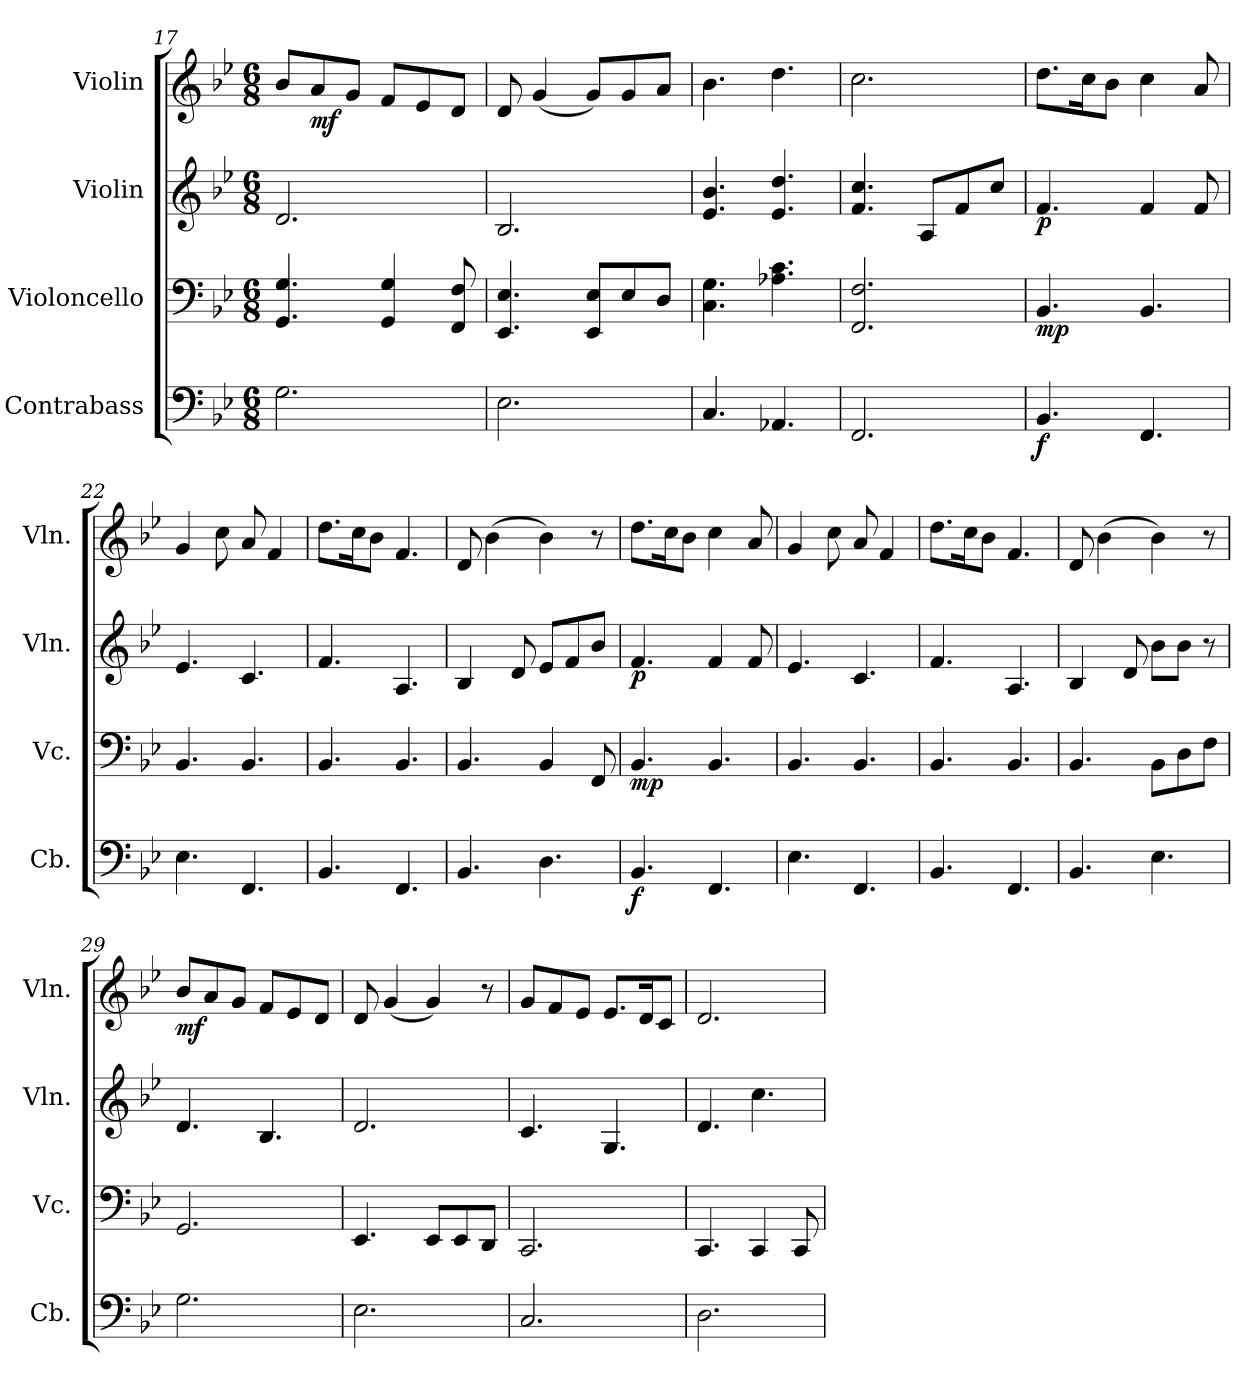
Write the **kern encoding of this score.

**kern	**dynam	**kern	**dynam	**kern	**dynam	**kern	**dynam
*part4	*part4	*part3	*part3	*part2	*part2	*part1	*part1
*staff4	*staff4	*staff3	*staff3	*staff2	*staff2	*staff1	*staff1
*I"Contrabass	*	*I"Violoncello	*	*I"Violin	*	*I"Violin	*
*I'Cb.	*	*I'Vc.	*	*I'Vln.	*	*I'Vln.	*
*clefF4	*	*clefF4	*	*clefG2	*	*clefG2	*
*ITrd7c12	*	*	*	*	*	*	*
*k[b-e-]	*	*k[b-e-]	*	*k[b-e-]	*	*k[b-e-]	*
*M6/8	*	*M6/8	*	*M6/8	*	*M6/8	*
=17	=17	=17	=17	=17	=17	=17	=17
2.GG\	.	4.GG/ 4.G/	.	2.d/	.	8b-/L	.
!	!	!	!	!	!	!	!LO:DY:b
.	.	.	.	.	.	8a/	mf
.	.	.	.	.	.	8g/J	.
.	.	4GG/ 4G/	.	.	.	8f/L	.
.	.	.	.	.	.	8e-/	.
.	.	8FF/ 8F/	.	.	.	8d/J	.
=18	=18	=18	=18	=18	=18	=18	=18
2.EE-\	.	4.EE-/ 4.E-/	.	2.B-/	.	8d/	.
.	.	.	.	.	.	(<4g/	.
.	.	8EE-/ 8E-/L	.	.	.	8g/L)	.
.	.	8E-/	.	.	.	8g/	.
.	.	8D/J	.	.	.	8a/J	.
=19	=19	=19	=19	=19	=19	=19	=19
4.CC/	.	4.C\ 4.G\	.	4.e-/ 4.b-/	.	4.b-\	.
4.AAA-X/	.	4.A-X\ 4.c\	.	4.e-/ 4.dd/	.	4.dd\	.
=20	=20	=20	=20	=20	=20	=20	=20
2.FFF/	.	2.FF/ 2.F/	.	4.f/ 4.cc/	.	2.cc\	.
.	.	.	.	8A/L	.	.	.
.	.	.	.	8f/	.	.	.
.	.	.	.	8cc/J	.	.	.
=21	=21	=21	=21	=21	=21	=21	=21
!	!LO:DY:b	!	!LO:DY:b	!	!LO:DY:b	!	!
4.BBB-/	f	4.BB-/	mp	4.f/	p	8.dd\L	.
.	.	.	.	.	.	16cc\K	.
.	.	.	.	.	.	8b-\J	.
4.FFF/	.	4.BB-/	.	4f/	.	4cc\	.
.	.	.	.	8f/	.	8a/	.
=22	=22	=22	=22	=22	=22	=22	=22
4.EE-\	.	4.BB-/	.	4.e-/	.	4g/	.
.	.	.	.	.	.	8cc\	.
4.FFF/	.	4.BB-/	.	4.c/	.	8a/	.
.	.	.	.	.	.	4f/	.
=23	=23	=23	=23	=23	=23	=23	=23
4.BBB-/	.	4.BB-/	.	4.f/	.	8.dd\L	.
.	.	.	.	.	.	16cc\K	.
.	.	.	.	.	.	8b-\J	.
4.FFF/	.	4.BB-/	.	4.A/	.	4.f/	.
!!LO:LB:g=z
=24	=24	=24	=24	=24	=24	=24	=24
4.BBB-/	.	4.BB-/	.	4B-/	.	8d/	.
.	.	.	.	.	.	(>4b-\	.
.	.	.	.	8d/	.	.	.
4.DD\	.	4BB-/	.	8e-/L	.	4b-\)	.
.	.	.	.	8f/	.	.	.
.	.	8FF/	.	8b-/J	.	8r	.
=25	=25	=25	=25	=25	=25	=25	=25
!	!LO:DY:b	!	!LO:DY:b	!	!LO:DY:b	!	!
4.BBB-/	f	4.BB-/	mp	4.f/	p	8.dd\L	.
.	.	.	.	.	.	16cc\K	.
.	.	.	.	.	.	8b-\J	.
4.FFF/	.	4.BB-/	.	4f/	.	4cc\	.
.	.	.	.	8f/	.	8a/	.
=26	=26	=26	=26	=26	=26	=26	=26
4.EE-\	.	4.BB-/	.	4.e-/	.	4g/	.
.	.	.	.	.	.	8cc\	.
4.FFF/	.	4.BB-/	.	4.c/	.	8a/	.
.	.	.	.	.	.	4f/	.
=27	=27	=27	=27	=27	=27	=27	=27
4.BBB-/	.	4.BB-/	.	4.f/	.	8.dd\L	.
.	.	.	.	.	.	16cc\K	.
.	.	.	.	.	.	8b-\J	.
4.FFF/	.	4.BB-/	.	4.A/	.	4.f/	.
=28	=28	=28	=28	=28	=28	=28	=28
4.BBB-/	.	4.BB-/	.	4B-/	.	8d/	.
.	.	.	.	.	.	(>4b-\	.
.	.	.	.	8d/	.	.	.
4.EE-\	.	8BB-\L	.	8b-\L	.	4b-\)	.
.	.	8D\	.	8b-\J	.	.	.
.	.	8F\J	.	8r	.	8r	.
=29	=29	=29	=29	=29	=29	=29	=29
!	!	!	!	!	!	!	!LO:DY:b
2.GG\	.	2.GG/	.	4.d/	.	8b-/L	mf
.	.	.	.	.	.	8a/	.
.	.	.	.	.	.	8g/J	.
.	.	.	.	4.B-/	.	8f/L	.
.	.	.	.	.	.	8e-/	.
.	.	.	.	.	.	8d/J	.
=30	=30	=30	=30	=30	=30	=30	=30
2.EE-\	.	4.EE-/	.	2.d/	.	8d/	.
.	.	.	.	.	.	(<4g/	.
.	.	8EE-/L	.	.	.	4g/)	.
.	.	8EE-/	.	.	.	.	.
.	.	8DD/J	.	.	.	8r	.
!!LO:LB:g=z
=31	=31	=31	=31	=31	=31	=31	=31
2.CC/	.	2.CC/	.	4.c/	.	8g/L	.
.	.	.	.	.	.	8f/	.
.	.	.	.	.	.	8e-/J	.
.	.	.	.	4.G/	.	8.e-/L	.
.	.	.	.	.	.	16d/K	.
.	.	.	.	.	.	8c/J	.
=32	=32	=32	=32	=32	=32	=32	=32
2.DD\	.	4.CC/	.	4.d/	.	2.d/	.
.	.	4CC/	.	4.cc\	.	.	.
.	.	8CC/	.	.	.	.	.
=	=	=	=	=	=	=	=
*-	*-	*-	*-	*-	*-	*-	*-
